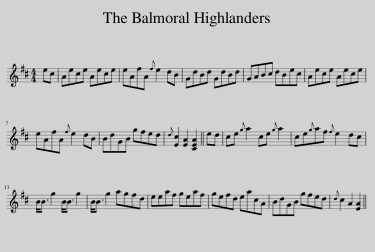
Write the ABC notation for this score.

X:1
L:1/8
M:4/4
I:linebreak $
K:D
V:1 treble
V:1
 ec | Aece Aece | eAfA{f} e2 dB | GdBd GdBd | GABc dBec | %5
 Aece Aece |$ eAfA{f} e2 dB | BdGB gfed |{d} [Ec]2 [EA]2 [CEA]2 || ed | %10
 ce{g} a2 ce{g} a2 | ce{g}af{f} e2 dc |$ B<B g2 B<B g2 | B<B g2 agfd | eeaf geaf | %15
 gefd eacA | BdGB gfed |{d} c2 A2 [EA]2 || %18
